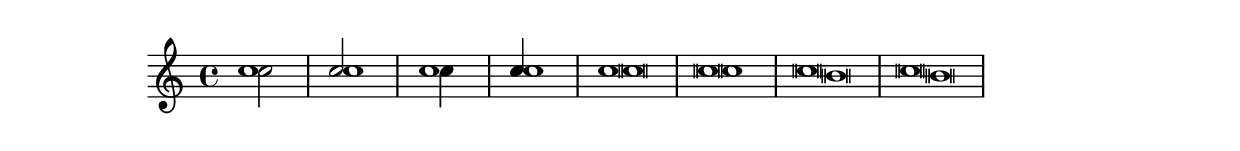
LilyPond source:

\version "2.19.21"

\header {
 texidoc = "Mixed collisions with whole and longer notes
 require asymmetric shifts."
}

\layout{ragged-right=##t}
\relative {
  \override Score.NoteHead.style = #'altdefault
  <<
    { c''1 c2*2 c1 c4*4 c1 c\breve*1/2 c\breve*1/2 b\breve*1/2 }
    \\
    { c2*2 c1 c4*4 c1 c\breve*1/2 c1 b\breve*1/2 c\breve*1/2 }
 >>
}
